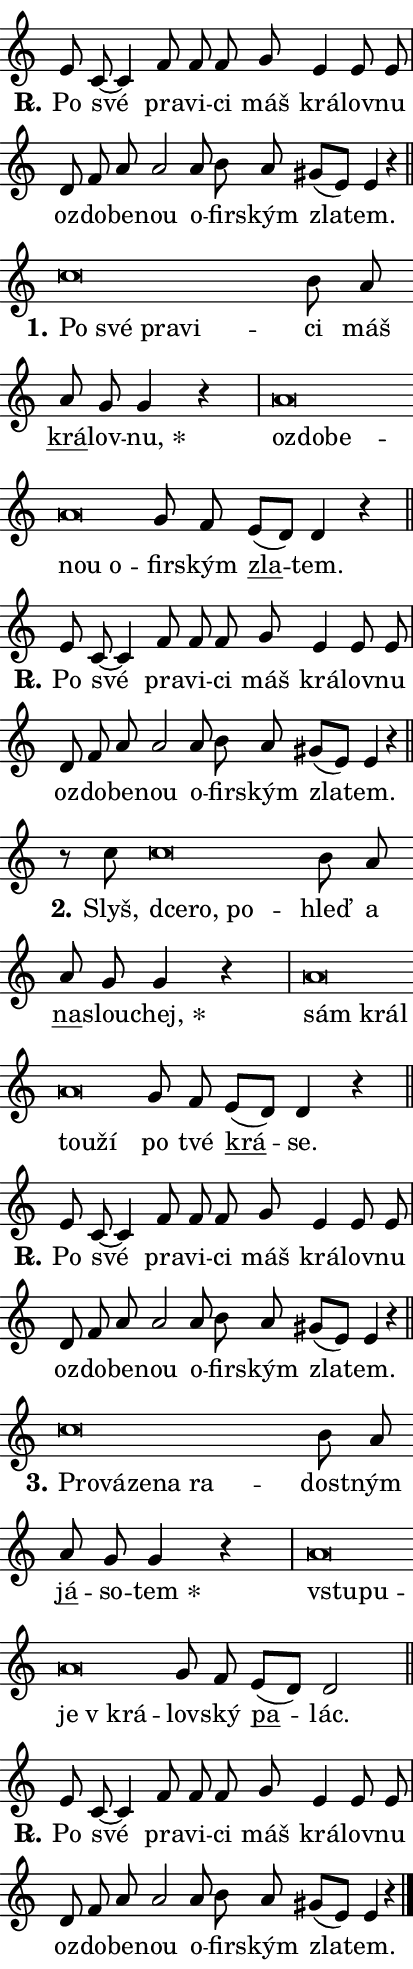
\version "2.22.1"
\header { tagline = "" }
\paper {
  indent = 0\cm
  top-margin = 0\cm
  right-margin = 0\cm
  bottom-margin = 0\cm
  left-margin = 0\cm
  paper-width = 7\cm
  page-breaking = #ly:one-page-breaking
  system-system-spacing.basic-distance = #11
  score-system-spacing.basic-distance = #11.3
  ragged-last = ##f
}


%% Author: Thomas Morley
%% https://lists.gnu.org/archive/html/lilypond-user/2020-05/msg00002.html
#(define (line-position grob)
"Returns position of @var[grob} in current system:
   @code{'start}, if at first time-step
   @code{'end}, if at last time-step
   @code{'middle} otherwise
"
  (let* ((col (ly:item-get-column grob))
         (ln (ly:grob-object col 'left-neighbor))
         (rn (ly:grob-object col 'right-neighbor))
         (col-to-check-left (if (ly:grob? ln) ln col))
         (col-to-check-right (if (ly:grob? rn) rn col))
         (break-dir-left
           (and
             (ly:grob-property col-to-check-left 'non-musical #f)
             (ly:item-break-dir col-to-check-left)))
         (break-dir-right
           (and
             (ly:grob-property col-to-check-right 'non-musical #f)
             (ly:item-break-dir col-to-check-right))))
        (cond ((eqv? 1 break-dir-left) 'start)
              ((eqv? -1 break-dir-right) 'end)
              (else 'middle))))

#(define (tranparent-at-line-position vctor)
  (lambda (grob)
  "Relying on @code{line-position} select the relevant enry from @var{vctor}.
Used to determine transparency,"
    (case (line-position grob)
      ((end) (not (vector-ref vctor 0)))
      ((middle) (not (vector-ref vctor 1)))
      ((start) (not (vector-ref vctor 2))))))

noteHeadBreakVisibility =
#(define-music-function (break-visibility)(vector?)
"Makes @code{NoteHead}s transparent relying on @var{break-visibility}"
#{
  \override NoteHead.transparent =
    #(tranparent-at-line-position break-visibility)
#})

#(define delete-ledgers-for-transparent-note-heads
  (lambda (grob)
    "Reads whether a @code{NoteHead} is transparent.
If so this @code{NoteHead} is removed from @code{'note-heads} from
@var{grob}, which is supposed to be @code{LedgerLineSpanner}.
As a result ledgers are not printed for this @code{NoteHead}"
    (let* ((nhds-array (ly:grob-object grob 'note-heads))
           (nhds-list
             (if (ly:grob-array? nhds-array)
                 (ly:grob-array->list nhds-array)
                 '()))
           ;; Relies on the transparent-property being done before
           ;; Staff.LedgerLineSpanner.after-line-breaking is executed.
           ;; This is fragile ...
           (to-keep
             (remove
               (lambda (nhd)
                 (ly:grob-property nhd 'transparent #f))
               nhds-list)))
      ;; TODO find a better method to iterate over grob-arrays, similiar
      ;; to filter/remove etc for lists
      ;; For now rebuilt from scratch
      (set! (ly:grob-object grob 'note-heads)  '())
      (for-each
        (lambda (nhd)
          (ly:pointer-group-interface::add-grob grob 'note-heads nhd))
        to-keep))))

hideNotes = {
  \noteHeadBreakVisibility #begin-of-line-visible
}
unHideNotes = {
  \noteHeadBreakVisibility #all-visible
}

% work-around for resetting accidentals
% https://lilypond.org/doc/v2.23/Documentation/notation/displaying-rhythms#unmetered-music
cadenzaMeasure = {
  \cadenzaOff
  \partial 1024 s1024
  \cadenzaOn
}

#(define-markup-command (accent layout props text) (markup?)
  "Underline accented syllable"
  (interpret-markup layout props
    #{\markup \override #'(offset . 4.3) \underline { #text }#}))

responsum = \markup \concat {
  "R" \hspace #-1.05 \path #0.1 #'((moveto 0 0.07) (lineto 0.9 0.8)) \hspace #0.05 "."
}

\layout {
    \context {
        \Staff
        \remove "Time_signature_engraver"
        \override LedgerLineSpanner.after-line-breaking = #delete-ledgers-for-transparent-note-heads
    }
    \context {
        \Voice {
            \override NoteHead.output-attributes = #'((class . "notehead"))
            \override Hairpin.height = #0.55
        }
    }
    \context {
        \Lyrics {
            \override StanzaNumber.output-attributes = #'((class . "stanzanumber"))
            \override LyricSpace.minimum-distance = #0.9
            \override LyricText.font-name = #"TeX Gyre Schola"
            \override LyricText.font-size = 1
            \override StanzaNumber.font-name = #"TeX Gyre Schola Bold"
            \override StanzaNumber.font-size = 1
        }
    }
}

% magnetic-lyrics.ily
%
%   written by
%     Jean Abou Samra <jean@abou-samra.fr>
%     Werner Lemberg <wl@gnu.org>
%
%   adapted by
%     Jiri Hon <jiri.hon@gmail.com>
%
% Version 2022-Apr-15

% https://www.mail-archive.com/lilypond-user@gnu.org/msg149350.html

#(define (Left_hyphen_pointer_engraver context)
   "Collect syllable-hyphen-syllable occurrences in lyrics and store
them in properties.  This engraver only looks to the left.  For
example, if the lyrics input is @code{foo -- bar}, it does the
following.

@itemize @bullet
@item
Set the @code{text} property of the @code{LyricHyphen} grob between
@q{foo} and @q{bar} to @code{foo}.

@item
Set the @code{left-hyphen} property of the @code{LyricText} grob with
text @q{foo} to the @code{LyricHyphen} grob between @q{foo} and
@q{bar}.
@end itemize

Use this auxiliary engraver in combination with the
@code{lyric-@/text::@/apply-@/magnetic-@/offset!} hook."
   (let ((hyphen #f)
         (text #f))
     (make-engraver
      (acknowledgers
       ((lyric-syllable-interface engraver grob source-engraver)
        (set! text grob)))
      (end-acknowledgers
       ((lyric-hyphen-interface engraver grob source-engraver)
        ;(when (not (grob::has-interface grob 'lyric-space-interface))
          (set! hyphen grob)));)
      ((stop-translation-timestep engraver)
       (when (and text hyphen)
         (ly:grob-set-object! text 'left-hyphen hyphen))
       (set! text #f)
       (set! hyphen #f)))))

#(define (lyric-text::apply-magnetic-offset! grob)
   "If the space between two syllables is less than the value in
property @code{LyricText@/.details@/.squash-threshold}, move the right
syllable to the left so that it gets concatenated with the left
syllable.

Use this function as a hook for
@code{LyricText@/.after-@/line-@/breaking} if the
@code{Left_@/hyphen_@/pointer_@/engraver} is active."
   (let ((hyphen (ly:grob-object grob 'left-hyphen #f)))
     (when hyphen
       (let ((left-text (ly:spanner-bound hyphen LEFT)))
         (when (grob::has-interface left-text 'lyric-syllable-interface)
           (let* ((common (ly:grob-common-refpoint grob left-text X))
                  (this-x-ext (ly:grob-extent grob common X))
                  (left-x-ext
                   (begin
                     ;; Trigger magnetism for left-text.
                     (ly:grob-property left-text 'after-line-breaking)
                     (ly:grob-extent left-text common X)))
                  ;; `delta` is the gap width between two syllables.
                  (delta (- (interval-start this-x-ext)
                            (interval-end left-x-ext)))
                  (details (ly:grob-property grob 'details))
                  (threshold (assoc-get 'squash-threshold details 0.2)))
             (when (< delta threshold)
               (let* (;; We have to manipulate the input text so that
                      ;; ligatures crossing syllable boundaries are not
                      ;; disabled.  For languages based on the Latin
                      ;; script this is essentially a beautification.
                      ;; However, for non-Western scripts it can be a
                      ;; necessity.
                      (lt (ly:grob-property left-text 'text))
                      (rt (ly:grob-property grob 'text))
                      (is-space (grob::has-interface hyphen 'lyric-space-interface))
                      (space (if is-space " " ""))
                      (space-markup (grob-interpret-markup grob " "))
                      (space-size (interval-length (ly:stencil-extent space-markup X)))
                      (extra-delta (if is-space space-size 0))
                      ;; Append new syllable.
                      (ltrt-space (if (and (string? lt) (string? rt))
                                (string-append lt space rt)
                                (make-concat-markup (list lt space rt))))
                      ;; Right-align `ltrt` to the right side.
                      (ltrt-space-markup (grob-interpret-markup
                               grob
                               (make-translate-markup
                                (cons (interval-length this-x-ext) 0)
                                (make-right-align-markup ltrt-space)))))
                 (begin
                   ;; Don't print `left-text`.
                   (ly:grob-set-property! left-text 'stencil #f)
                   ;; Set text and stencil (which holds all collected
                   ;; syllables so far) and shift it to the left.
                   (ly:grob-set-property! grob 'text ltrt-space)
                   (ly:grob-set-property! grob 'stencil ltrt-space-markup)
                   (ly:grob-translate-axis! grob (- (- delta extra-delta)) X))))))))))


#(define (lyric-hyphen::displace-bounds-first grob)
   ;; Make very sure this callback isn't triggered too early.
   (let ((left (ly:spanner-bound grob LEFT))
         (right (ly:spanner-bound grob RIGHT)))
     (ly:grob-property left 'after-line-breaking)
     (ly:grob-property right 'after-line-breaking)
     (ly:lyric-hyphen::print grob)))

squashThreshold = #0.4

\layout {
  \context {
    \Lyrics
    \consists #Left_hyphen_pointer_engraver
    \override LyricText.after-line-breaking =
      #lyric-text::apply-magnetic-offset!
    \override LyricHyphen.stencil = #lyric-hyphen::displace-bounds-first
    \override LyricText.details.squash-threshold = \squashThreshold
    \override LyricHyphen.minimum-distance = 0
    \override LyricHyphen.minimum-length = \squashThreshold
  }
}

squash = \override LyricText.details.squash-threshold = 9999
unSquash = \override LyricText.details.squash-threshold = \squashThreshold

left = \override LyricText.self-alignment-X = #LEFT
unLeft = \revert LyricText.self-alignment-X

starOffset = #(lambda (grob) 
                (let ((x_offset (ly:self-alignment-interface::aligned-on-x-parent grob)))
                  (if (= x_offset 0) 0 (+ x_offset 1.2))))

star = #(define-music-function (syllable)(string?)
"Append star separator at the end of a syllable"
#{
  \once \override LyricText.X-offset = #starOffset
  \lyricmode { \markup {
    #syllable
    \override #'((font-name . "TeX Gyre Schola Bold")) \hspace #0.2 \lower #0.65 \larger "*"
  } }
#})

starAccent = #(define-music-function (syllable)(string?)
"Append star separator at the end of a syllable and make accent"
#{
  \once \override LyricText.X-offset = #starOffset
  \lyricmode { \markup {
    \accent #syllable
    \override #'((font-name . "TeX Gyre Schola Bold")) \hspace #0.2 \lower #0.65 \larger "*"
  } }
#})

breath = #(define-music-function (syllable)(string?)
"Append breathing indicator at the end of a syllable"
#{
  \lyricmode { \markup { #syllable "+" } }
#})

optionalBreath = #(define-music-function (syllable)(string?)
"Append optional breathing indicator at the end of a syllable"
#{
  \lyricmode { \markup { #syllable "(+)" } }
#})


\score {
    <<
        \new Voice = "melody" { \cadenzaOn \key c \major \relative { e'8 c~ c4 f8 f f g \bar "" e4 e8 e \cadenzaMeasure \bar "|" d f a a2 \bar "" a8 b a gis[( e)] e4 r \cadenzaMeasure \bar "||" \break } }
        \new Lyrics \lyricsto "melody" { \lyricmode { \set stanza = \responsum
Po své pra -- vi -- ci máš krá -- lov -- nu oz -- do -- be -- nou o -- fir -- ským zla -- tem. } }
    >>
    \layout {}
}

\score {
    <<
        \new Voice = "melody" { \cadenzaOn \key c \major \relative { c''\breve*1/16 \hideNotes \breve*1/16 \bar "" \breve*1/16 \breve*1/16 \bar "" \unHideNotes b8 a \bar "" a g g4 r \cadenzaMeasure \bar "|" a\breve*1/16 \hideNotes \breve*1/16 \bar "" \breve*1/16 \bar "" \breve*1/16 \breve*1/16 \bar "" \unHideNotes g8 f \bar "" e[( d)] d4 r \cadenzaMeasure \bar "||" \break } }
        \new Lyrics \lyricsto "melody" { \lyricmode { \set stanza = "1."
\left Po \squash své pra -- vi -- \unLeft \unSquash ci máš \markup \accent krá -- lov -- \star nu, \left oz -- \squash do -- be -- nou o -- \unLeft \unSquash fir -- ským \markup \accent zla -- tem. } }
    >>
    \layout {}
}

\score {
    <<
        \new Voice = "melody" { \cadenzaOn \key c \major \relative { e'8 c~ c4 f8 f f g \bar "" e4 e8 e \cadenzaMeasure \bar "|" d f a a2 \bar "" a8 b a gis[( e)] e4 r \cadenzaMeasure \bar "||" \break } }
        \new Lyrics \lyricsto "melody" { \lyricmode { \set stanza = \responsum
Po své pra -- vi -- ci máš krá -- lov -- nu oz -- do -- be -- nou o -- fir -- ským zla -- tem. } }
    >>
    \layout {}
}

\score {
    <<
        \new Voice = "melody" { \cadenzaOn \key c \major \relative { r8 c''8 c\breve*1/16 \hideNotes \breve*1/16 \breve*1/16 \bar "" \unHideNotes b8 a \bar "" a g g4 r \cadenzaMeasure \bar "|" a\breve*1/16 \hideNotes \breve*1/16 \bar "" \breve*1/16 \breve*1/16 \bar "" \unHideNotes g8 f \bar "" e[( d)] d4 r \cadenzaMeasure \bar "||" \break } }
        \new Lyrics \lyricsto "melody" { \lyricmode { \set stanza = "2."
Slyš, \left dce -- \squash ro, po -- \unLeft \unSquash hleď a \markup \accent na -- slou -- \star chej, \left sám \squash král tou -- ží \unLeft \unSquash po tvé \markup \accent krá -- se. } }
    >>
    \layout {}
}

\score {
    <<
        \new Voice = "melody" { \cadenzaOn \key c \major \relative { e'8 c~ c4 f8 f f g \bar "" e4 e8 e \cadenzaMeasure \bar "|" d f a a2 \bar "" a8 b a gis[( e)] e4 r \cadenzaMeasure \bar "||" \break } }
        \new Lyrics \lyricsto "melody" { \lyricmode { \set stanza = \responsum
Po své pra -- vi -- ci máš krá -- lov -- nu oz -- do -- be -- nou o -- fir -- ským zla -- tem. } }
    >>
    \layout {}
}

\score {
    <<
        \new Voice = "melody" { \cadenzaOn \key c \major \relative { c''\breve*1/16 \hideNotes \breve*1/16 \bar "" \breve*1/16 \bar "" \breve*1/16 \breve*1/16 \bar "" \unHideNotes b8 a \bar "" a g g4 r \cadenzaMeasure \bar "|" a\breve*1/16 \hideNotes \breve*1/16 \bar "" \breve*1/16 \breve*1/16 \bar "" \unHideNotes g8 f \bar "" e[( d)] d2 \cadenzaMeasure \bar "||" \break } }
        \new Lyrics \lyricsto "melody" { \lyricmode { \set stanza = "3."
\left Pro -- \squash vá -- ze -- na ra -- \unLeft \unSquash dost -- ným \markup \accent já -- so -- \star tem \left vstu -- \squash pu -- je "v krá" -- \unLeft \unSquash lov -- ský \markup \accent pa -- lác. } }
    >>
    \layout {}
}

\score {
    <<
        \new Voice = "melody" { \cadenzaOn \key c \major \relative { e'8 c~ c4 f8 f f g \bar "" e4 e8 e \cadenzaMeasure \bar "|" d f a a2 \bar "" a8 b a gis[( e)] e4 r \cadenzaMeasure \bar "||" \break } \bar "|." }
        \new Lyrics \lyricsto "melody" { \lyricmode { \set stanza = \responsum
Po své pra -- vi -- ci máš krá -- lov -- nu oz -- do -- be -- nou o -- fir -- ským zla -- tem. } }
    >>
    \layout {}
}
